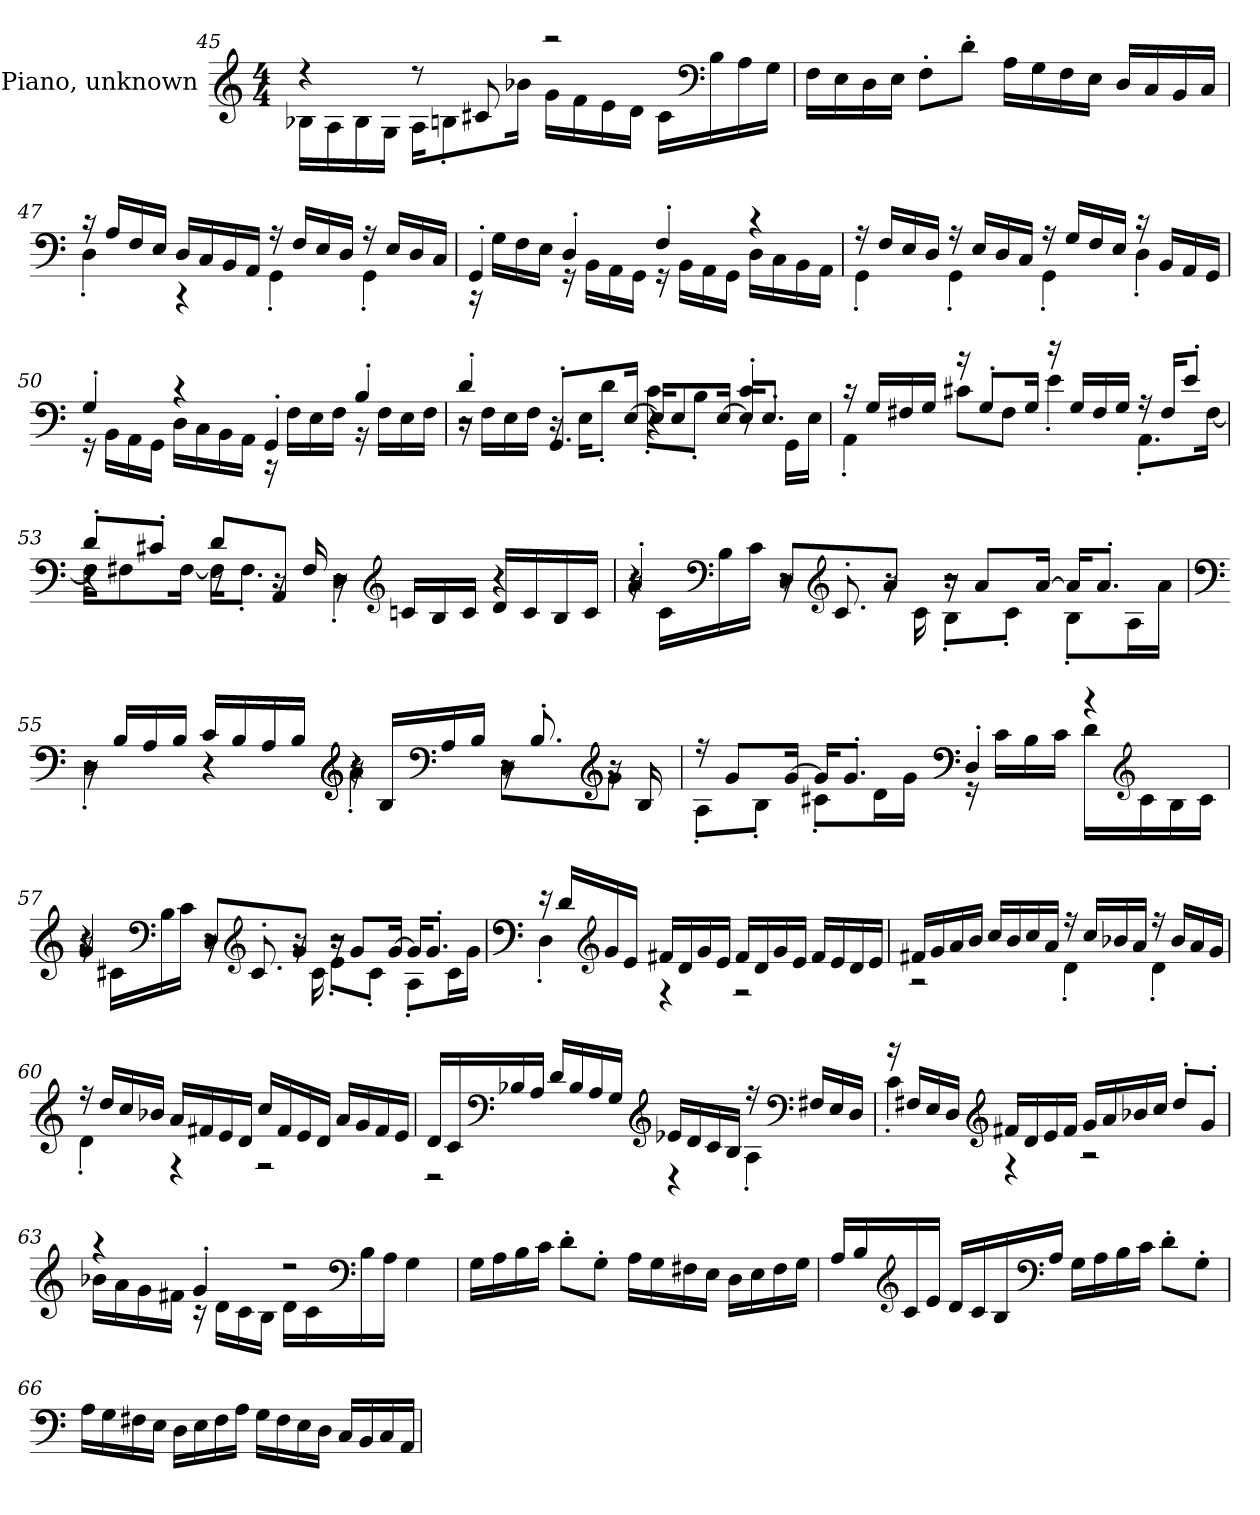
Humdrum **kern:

**kern
*part1
*staff1
*I"Piano, unknown
*I'Pno.
*clefG2
*k[]
*M4/4
=45
*^
4r	16B-X\LL
.	16A\
.	16B-\
.	16G\JJ
8r	16A\KL
.	8Bn'\
8c#X/	.
.	16b-X\Jk
2r	16g\LL
.	16f\
.	16e\
.	16d\JJ
.	16c#\LL
*clefF4	*
.	16B\
.	16A\
.	16G\JJ
*v	*v
!!LO:PB:g=z
=46
16F\LL
16E\
16D\
16E\JJ
8F'\L
8d'\J
16A\LL
16G\
16F\
16E\JJ
16D/LL
16C/
16BB/
16C/JJ
=47
*^
16r	4D'\
16A/LL	.
16F/	.
16E/JJ	.
16D/LL	4r
16C/	.
16BB/	.
16AA/JJ	.
16r	4GG'\
16F/LL	.
16E/	.
16D/JJ	.
16r	4GG'\
16E/LL	.
16D/	.
16C/JJ	.
=48	=48
4GG'/	16r
.	16G\LL
.	16F\
.	16E\JJ
4D'/	16r
.	16BB\LL
.	16AA\
.	16GG\JJ
4F'/	16r
.	16BB\LL
.	16AA\
.	16GG\JJ
4r	16D\LL
.	16C\
.	16BB\
.	16AA\JJ
!!LO:LB:g=z	!!
=49	=49
16r	4GG'\
16F/LL	.
16E/	.
16D/JJ	.
16r	4GG'\
16E/LL	.
16D/	.
16C/JJ	.
16r	4GG'\
16G/LL	.
16F/	.
16E/JJ	.
16r	4D'\
16BB/LL	.
16AA/	.
16GG/JJ	.
=50	=50
4G'/	16r
.	16BB\LL
.	16AA\
.	16GG\JJ
4r	16D\LL
.	16C\
.	16BB\
.	16AA\JJ
4GG'/	16r
.	16F\LL
.	16E\
.	16F\JJ
4B'/	16r
.	16F\LL
.	16E\
.	16F\JJ
!!LO:LB:g=z	!!
=51	=51
*	*^
2r	16r	4d'/
.	16F\LL	.
.	16E\	.
.	16F\JJ	.
.	16r	8.GG'/L
.	16E\KL	.
.	8d'\J	.
.	.	[16E/Jk
4r	8c'\L	16E/KL]
.	.	8E/
.	8B'\J	.
.	.	[16E/Jk
4c'/	8r	16E/KL]
.	.	8.E'/J
.	16GG\LL	.
.	16E\JJ	.
*	*v	*v
=52	=52
16r	4AA'\
16G/LL	.
16F#X/	.
16G/JJ	.
16r	8c#X\L
8G'/L	.
.	8F#\J
16G/Jk	.
16r	4e'\
16G/LL	.
16F#/	.
16G/JJ	.
16r	8.AA'\L
16F#/KL	.
8e'/J	.
.	[16F#\Jk
!!LO:LB:g=z	!!
=53	=53
*	*^
8d'/L	16F#\KL]	4r
.	8F#X\	.
8c#X'/J	.	.
.	[16F#\Jk	.
8r	16F#\KL]	8d/L
.	8.F#'\J	.
16r	.	8AA/J
16F#/	.	.
16r	4D'\	2r
*clefG2	*	*
16cn/LL	.	.
16B/	.	.
16c/JJ	.	.
16d/LL	4r	.
16c/	.	.
16B/	.	.
16c/JJ	.	.
=54	=54	=54
4a'/	16r	4r
.	16c\LL	.
*clefF4	*	*
.	16B\	.
.	16c\JJ	.
8D/L	8r	16r
*clefG2	*	*
.	.	8.c'/
8a/J	16r	.
.	16c\	.
16r	8B'\L	2r
8a/L	.	.
.	8c'\J	.
[16a/Jk	.	.
16a/KL]	8B'\L	.
8.a'/J	.	.
.	16A\L	.
.	16a\JJ	.
!!LO:LB:g=z	!!	!!
=55	=55	=55
*clefF4	*	*
16r	4D'\	2r
16B/LL	.	.
16A/	.	.
16B/JJ	.	.
16c/LL	4r	.
16B/	.	.
16A/	.	.
16B/JJ	.	.
*clefG2	*	*
16r	4a'\	4r
16B/LL	.	.
*clefF4	*	*
16A/	.	.
16B/JJ	.	.
8r	8D\L	16r
.	.	8.B'/
*clefG2	*	*
16r	8g\J	.
16B/	.	.
*	*v	*v
=56	=56
16r	8A'\L
8g/L	.
.	8B'\J
[16g/Jk	.
16g/KL]	8c#X'\L
8.g'/J	.
.	16d\L
.	16g\JJ
*clefF4	*
4D'/	16r
.	16c#\LL
.	16B\
.	16c#\JJ
4r	16d\LL
*clefG2	*
.	16c#\
.	16B\
.	16c#\JJ
!!LO:LB:g=z	!!
=57	=57
*	*^
4g/	16r	4r
.	16c#X\LL	.
*clefF4	*	*
.	16B\	.
.	16c#\JJ	.
8D/L	8r	16r
*clefG2	*	*
.	.	8.c#'/
8g/J	16r	.
.	16c#\	.
16r	8e'\L	2r
8g/L	.	.
.	8c#'\J	.
[16g/Jk	.	.
16g/KL]	8A'\L	.
8.g'/J	.	.
.	16c#\L	.
.	16g\JJ	.
*v	*v	*v
=58
*clefF4
*^
16r	4D'\
16d/LL	.
*clefG2	*
16g/	.
16e/JJ	.
16f#X/LL	4r
16d/	.
16g/	.
16e/JJ	.
16f#/LL	2r
16d/	.
16g/	.
16e/JJ	.
16f#/LL	.
16e/	.
16d/	.
16e/JJ	.
!!LO:LB:g=z	!!
=59	=59
16f#X/LL	2r
16g/	.
16a/	.
16b/JJ	.
16cc/LL	.
16b/	.
16cc/	.
16a/JJ	.
16r	4d'\
16cc/LL	.
16b-X/	.
16a/JJ	.
16r	4d'\
16b-/LL	.
16a/	.
16g/JJ	.
=60	=60
16r	4d'\
16dd/LL	.
16cc/	.
16b-X/JJ	.
16a/LL	4r
16f#X/	.
16e/	.
16d/JJ	.
16cc/LL	2r
16f#/	.
16e/	.
16d/JJ	.
16a/LL	.
16g/	.
16f#/	.
16e/JJ	.
!!LO:LB:g=z	!!
=61	=61
16d/LL	2r
16c/	.
*clefF4	*
16B-X/	.
16A/JJ	.
16d/LL	.
16B-/	.
16A/	.
16G/JJ	.
*clefG2	*
16e-X/LL	4r
16d/	.
16c/	.
16B-/JJ	.
16r	4A'\
*clefF4	*
16F#X/LL	.
16E/	.
16D/JJ	.
=62	=62
16r	4c'\
16F#X/LL	.
16E/	.
16D/JJ	.
*clefG2	*
16f#X/LL	4r
16d/	.
16e/	.
16f#/JJ	.
16g/LL	2r
16a/	.
16b-X/	.
16cc/JJ	.
8dd'/L	.
8g'/J	.
!!LO:LB:g=z	!!
=63	=63
4r	16b-X\LL
.	16a\
.	16g\
.	16f#X\JJ
4g'/	16r
.	16d\LL
.	16c\
.	16B\JJ
2r	16d\LL
.	16c\
*clefF4	*
.	16B\
.	16A\JJ
.	4G\
*v	*v
=64
16G\LL
16A\
16B\
16c\JJ
8d'\L
8G'\J
16A\LL
16G\
16F#X\
16E\JJ
16D\LL
16E\
16F#\
16G\JJ
!!LO:LB:g=z
=65
16A/LL
16B/
*clefG2
16c/
16e/JJ
16d/LL
16c/
16B/
*clefF4
16A/JJ
16G\LL
16A\
16B\
16c\JJ
8d'\L
8G'\J
=66
16A\LL
16G\
16F#X\
16E\JJ
16D\LL
16E\
16F#\
16A\JJ
16G\LL
16F#\
16E\
16D\JJ
16C/LL
16BB/
16C/
16AA/JJ
=
*-
